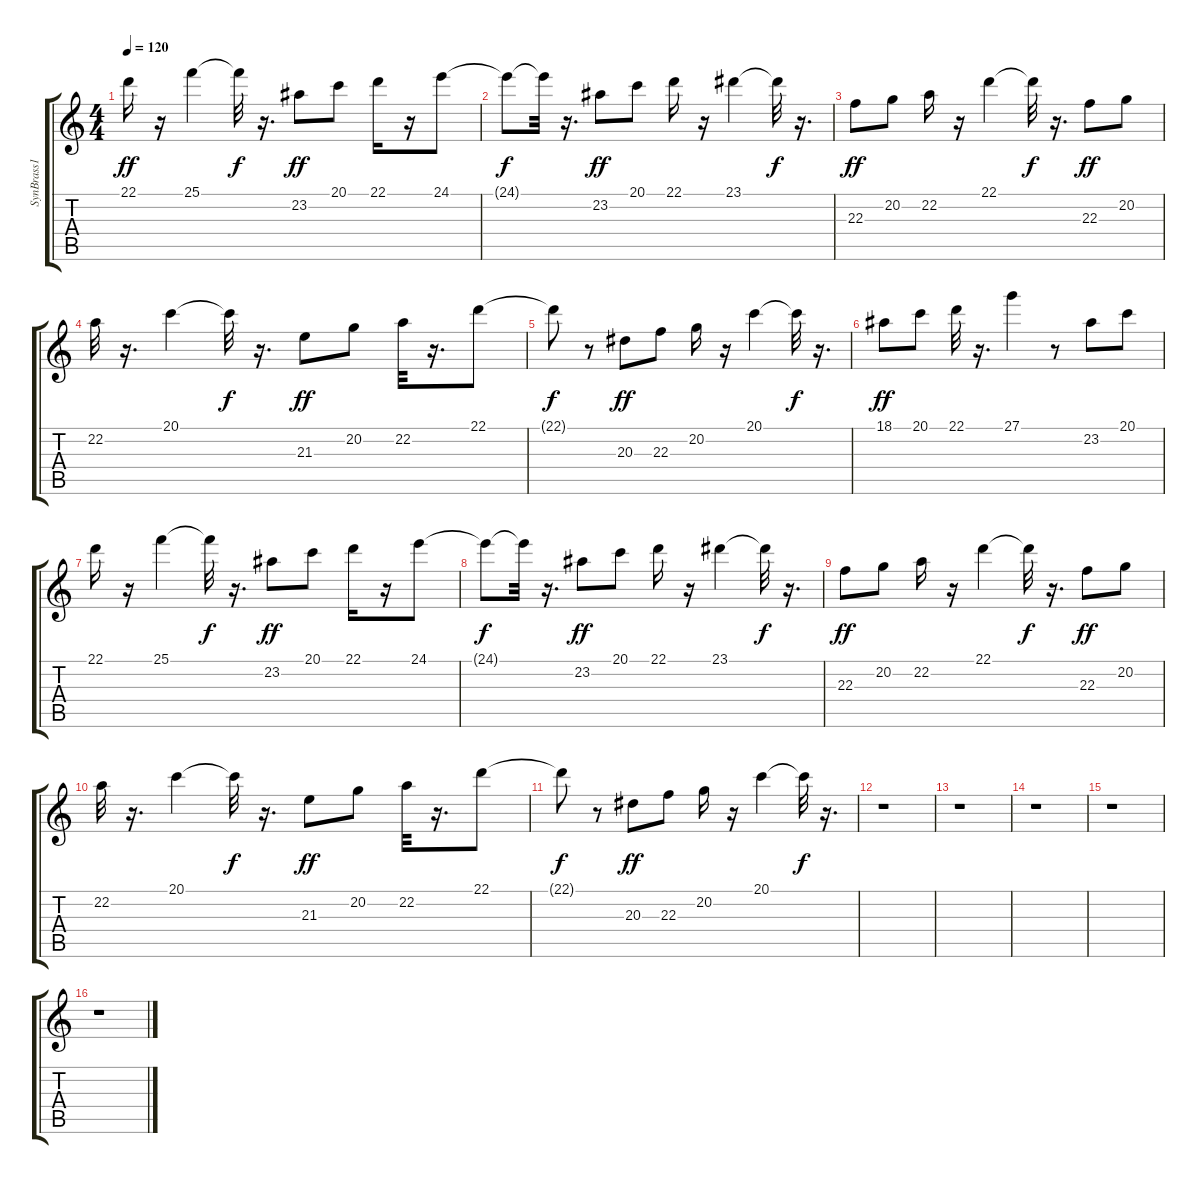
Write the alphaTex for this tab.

\track ("SynBrass1" "SynBrass1") {instrument lead2sawtooth}
\staff {score tabs}
\tuning (E4 B3 G3 D3 A2 E2) {hide}
\ts (4 4)
\tempo 120
\clef g2
\ks c
22.1.16{dy ff} r.16 25.1.4 25.1{t}.32{dy f} r.16{d} 23.2.8{dy ff} 20.1.8 22.1.16 r.16 24.1.8 |
24.1{t}.8{dy f} 24.1{t}.32 r.16{d} 23.2.8{dy ff} 20.1.8 22.1.16 r.16 23.1.4 23.1{t}.32{dy f} r.16{d} |
22.3.8{dy ff} 20.2.8 22.2.16 r.16 22.1.4 22.1{t}.32{dy f} r.16{d} 22.3.8{dy ff} 20.2.8 |
22.2.32 r.16{d} 20.1.4 20.1{t}.32{dy f} r.16{d} 21.3.8{dy ff} 20.2.8 22.2.32 r.16{d} 22.1.8 |
22.1{t}.8{dy f} r.8 20.3.8{dy ff} 22.3.8 20.2.16 r.16 20.1.4 20.1{t}.32{dy f} r.16{d} |
18.1.8{dy ff} 20.1.8 22.1.32 r.16{d} 27.1.4 r.8 23.2.8 20.1.8 |
22.1.16 r.16 25.1.4 25.1{t}.32{dy f} r.16{d} 23.2.8{dy ff} 20.1.8 22.1.16 r.16 24.1.8 |
24.1{t}.8{dy f} 24.1{t}.32 r.16{d} 23.2.8{dy ff} 20.1.8 22.1.16 r.16 23.1.4 23.1{t}.32{dy f} r.16{d} |
22.3.8{dy ff} 20.2.8 22.2.16 r.16 22.1.4 22.1{t}.32{dy f} r.16{d} 22.3.8{dy ff} 20.2.8 |
22.2.32 r.16{d} 20.1.4 20.1{t}.32{dy f} r.16{d} 21.3.8{dy ff} 20.2.8 22.2.32 r.16{d} 22.1.8 |
22.1{t}.8{dy f} r.8 20.3.8{dy ff} 22.3.8 20.2.16 r.16 20.1.4 20.1{t}.32{dy f} r.16{d} |
r.1 |
r.1 |
r.1 |
r.1 |
r.1
